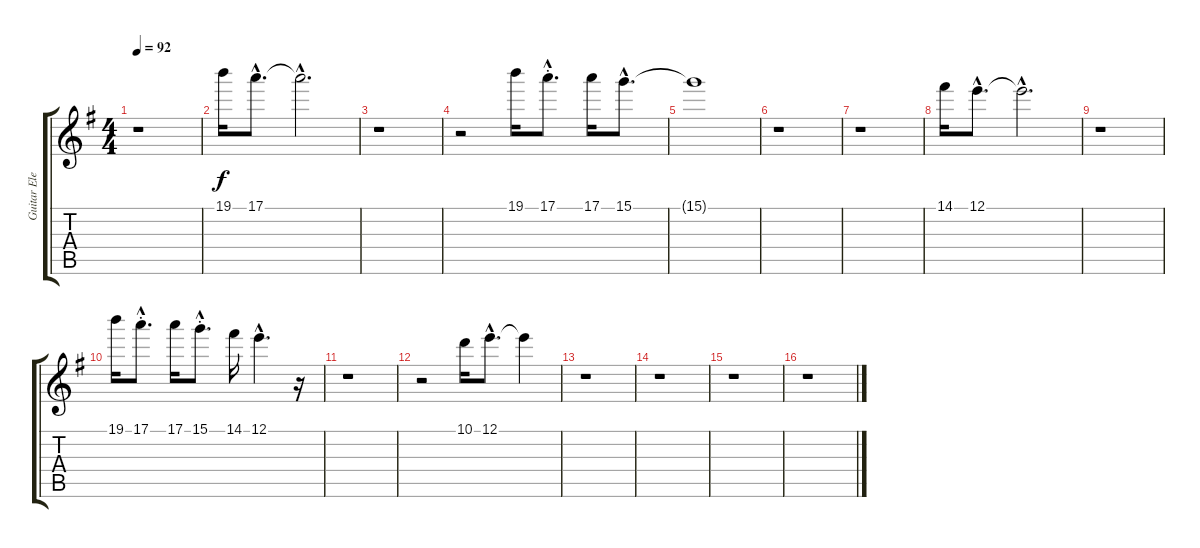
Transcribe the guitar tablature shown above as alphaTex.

\track ("Guitar Elec. 2" "Guitar Ele") {instrument electricguitarjazz}
\staff {score tabs}
\tuning (E4 B3 G3 D3 A2 E2) {hide}
\ts (4 4)
\tempo 92
\clef g2
\ks g
r.1{dy f instrument electricguitarjazz} |
19.1.16 17.1{hac}.8{d} 17.1{hac t}.2{d} |
r.1 |
r.2 19.1.16 17.1{hac st}.8{d} 17.1.16 15.1{hac}.8{d} |
15.1{t}.1 |
r.1 |
r.1 |
14.1.16 12.1{hac}.8{d} 12.1{hac t}.2{d} |
r.1 |
19.1.16 17.1{hac st}.8{d} 17.1.16 15.1{hac st}.8{d} 14.1.16 12.1{hac}.4{d} r.16 |
r.1 |
r.2 10.1.16 12.1{hac}.8{d} 12.1{t}.4 |
r.1 |
r.1 |
r.1 |
r.1
